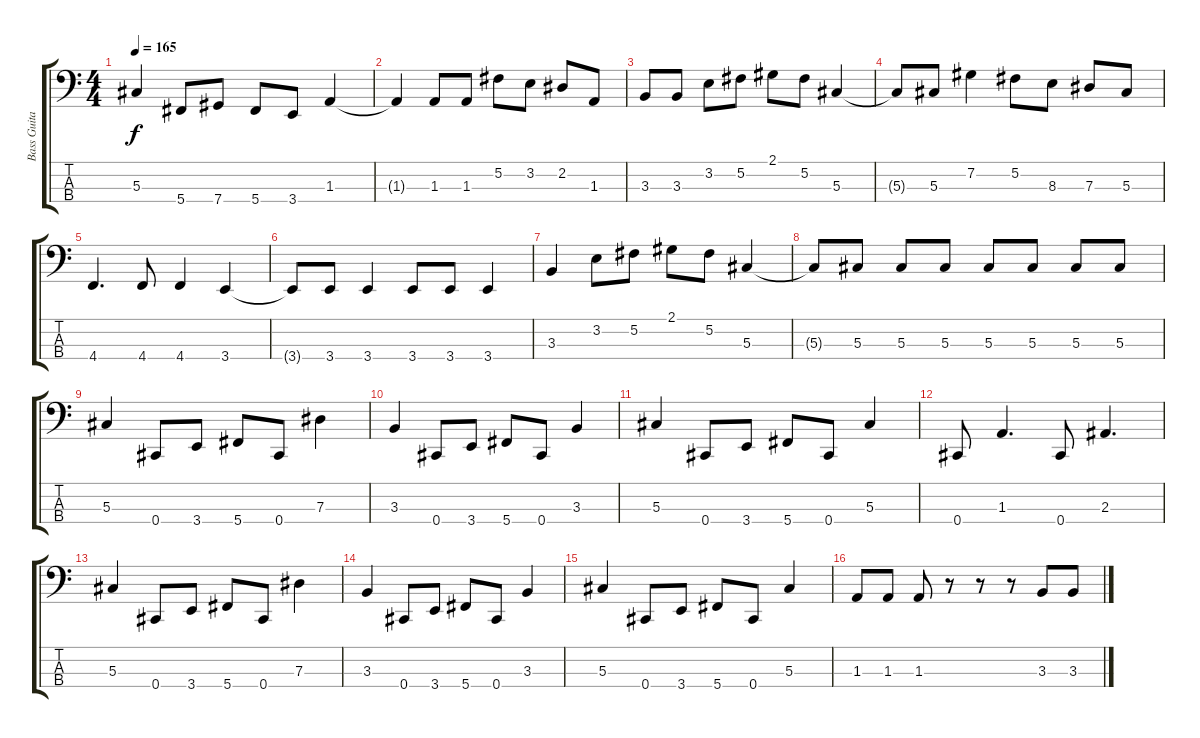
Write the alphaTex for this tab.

\track ("Bass Guitar" "Bass Guita") {instrument electricbasspick}
\staff {score tabs}
\tuning (Gb2 Db2 Ab1 Db1) {hide}
\ts (4 4)
\tempo 165
\clef f4
\ks c
5.3.4{dy f} 5.4.8 7.4.8 5.4.8 3.4.8 1.3.4 |
1.3{t}.4 1.3.8 1.3.8 5.2.8 3.2.8 2.2.8 1.3.8 |
3.3.8 3.3.8 3.2.8 5.2.8 2.1.8 5.2.8 5.3.4 |
5.3{t}.8 5.3.8 7.2.4 5.2.8 8.3.8 7.3.8 5.3.8 |
4.4.4{d} 4.4.8 4.4.4 3.4.4 |
3.4{t}.8 3.4.8 3.4.4 3.4.8 3.4.8 3.4.4 |
3.3.4 3.2.8 5.2.8 2.1.8 5.2.8 5.3.4 |
5.3{t}.8 5.3.8 5.3.8 5.3.8 5.3.8 5.3.8 5.3.8 5.3.8 |
5.3.4 0.4.8 3.4.8 5.4.8 0.4.8 7.3.4 |
3.3.4 0.4.8 3.4.8 5.4.8 0.4.8 3.3.4 |
5.3.4 0.4.8 3.4.8 5.4.8 0.4.8 5.3.4 |
0.4.8 1.3.4{d} 0.4.8 2.3.4{d} |
5.3.4 0.4.8 3.4.8 5.4.8 0.4.8 7.3.4 |
3.3.4 0.4.8 3.4.8 5.4.8 0.4.8 3.3.4 |
5.3.4 0.4.8 3.4.8 5.4.8 0.4.8 5.3.4 |
1.3.8 1.3.8 1.3.8 r.8 r.8 r.8 3.3.8 3.3.8
